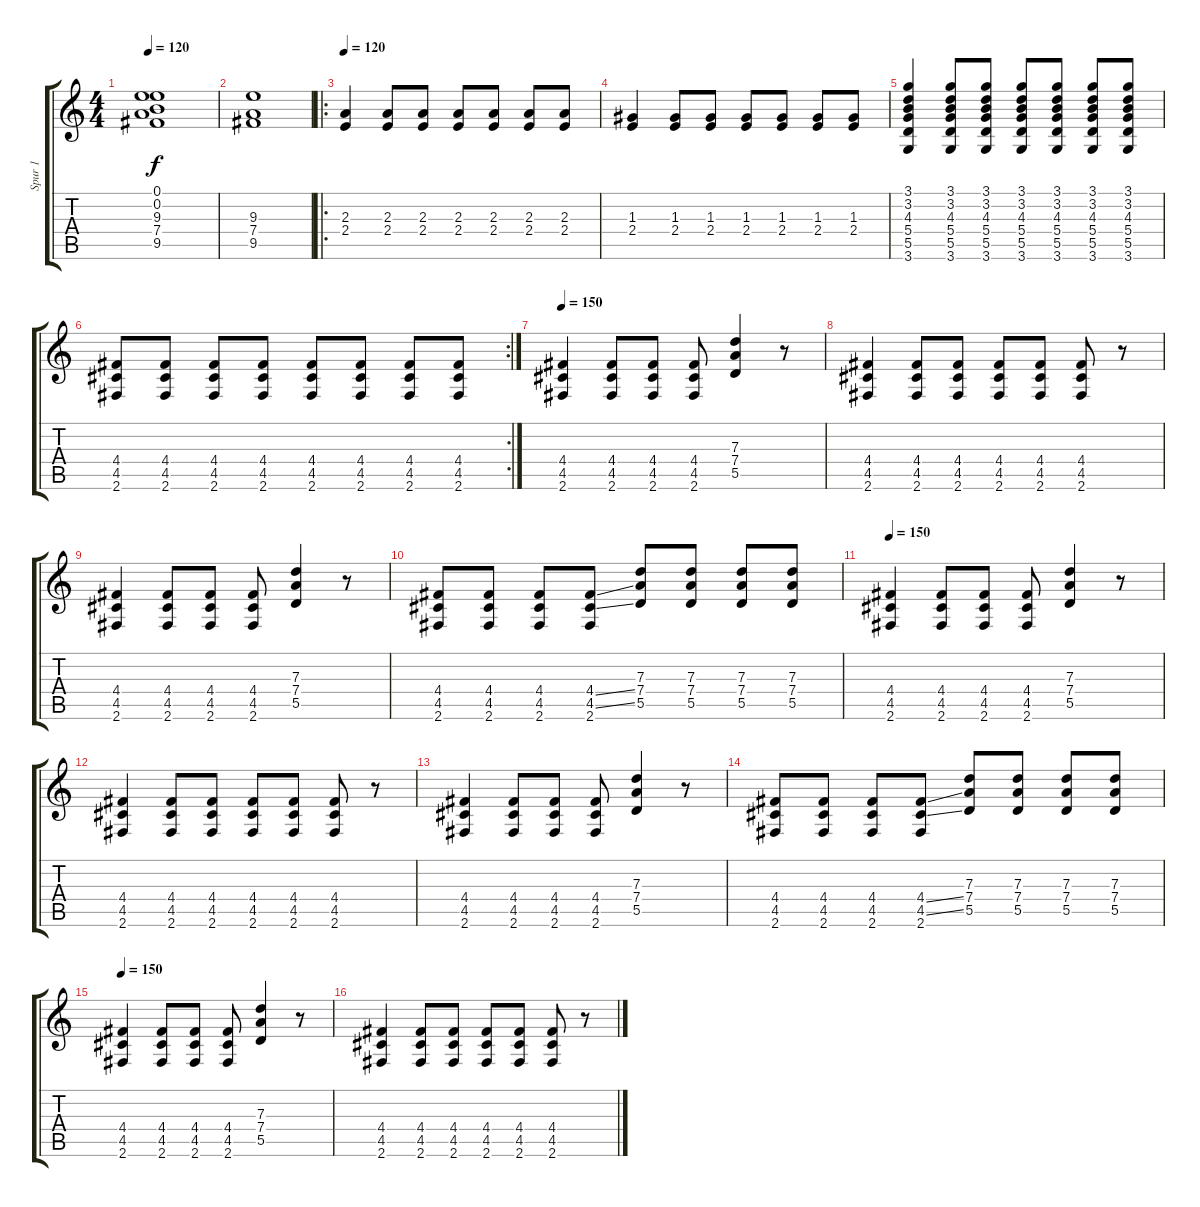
\track ("Spur 1" "Spur 1") {instrument overdrivenguitar}
\staff {score tabs}
\tuning (E4 B3 G3 D3 A2 E2) {hide}
\ts (4 4)
\tempo 120
\clef g2
\ks c
(0.1 0.2 9.3 7.4 9.5).1{dy f} |
(9.3 7.4 9.5).1{volume 10} |
\ro
\tempo 120
(2.3 2.4).4{instrument electricguitarclean} (2.3 2.4).8 (2.3 2.4).8 (2.3 2.4).8 (2.3 2.4).8 (2.3 2.4).8 (2.3 2.4).8 |
(1.3 2.4).4 (1.3 2.4).8 (1.3 2.4).8 (1.3 2.4).8 (1.3 2.4).8 (1.3 2.4).8 (1.3 2.4).8 |
(3.1 3.2 4.3 5.4 5.5 3.6).4 (3.1 3.2 4.3 5.4 5.5 3.6).8 (3.1 3.2 4.3 5.4 5.5 3.6).8 (3.1 3.2 4.3 5.4 5.5 3.6).8 (3.1 3.2 4.3 5.4 5.5 3.6).8 (3.1 3.2 4.3 5.4 5.5 3.6).8 (3.1 3.2 4.3 5.4 5.5 3.6).8 |
\rc 2
(4.4 4.5 2.6).8 (4.4 4.5 2.6).8 (4.4 4.5 2.6).8 (4.4 4.5 2.6).8 (4.4 4.5 2.6).8 (4.4 4.5 2.6).8 (4.4 4.5 2.6).8 (4.4 4.5 2.6).8 |
\tempo 150
(4.4 4.5 2.6).4{volume 16 instrument distortionguitar} (4.4 4.5 2.6).8 (4.4 4.5 2.6).8 (4.4 4.5 2.6).8 (7.3 7.4 5.5).4 r.8 |
(4.4 4.5 2.6).4 (4.4 4.5 2.6).8 (4.4 4.5 2.6).8 (4.4 4.5 2.6).8 (4.4 4.5 2.6).8 (4.4 4.5 2.6).8 r.8 |
(4.4 4.5 2.6).4 (4.4 4.5 2.6).8 (4.4 4.5 2.6).8 (4.4 4.5 2.6).8 (7.3 7.4 5.5).4 r.8 |
(4.4 4.5 2.6).8 (4.4 4.5 2.6).8 (4.4 4.5 2.6).8 (4.4{ss} 4.5{ss} 2.6).8 (7.3 7.4 5.5).8 (7.3 7.4 5.5).8 (7.3 7.4 5.5).8 (7.3 7.4 5.5).8 |
\tempo 150
(4.4 4.5 2.6).4{volume 16 instrument distortionguitar} (4.4 4.5 2.6).8 (4.4 4.5 2.6).8 (4.4 4.5 2.6).8 (7.3 7.4 5.5).4 r.8 |
(4.4 4.5 2.6).4 (4.4 4.5 2.6).8 (4.4 4.5 2.6).8 (4.4 4.5 2.6).8 (4.4 4.5 2.6).8 (4.4 4.5 2.6).8 r.8 |
(4.4 4.5 2.6).4 (4.4 4.5 2.6).8 (4.4 4.5 2.6).8 (4.4 4.5 2.6).8 (7.3 7.4 5.5).4 r.8 |
(4.4 4.5 2.6).8 (4.4 4.5 2.6).8 (4.4 4.5 2.6).8 (4.4{ss} 4.5{ss} 2.6).8 (7.3 7.4 5.5).8 (7.3 7.4 5.5).8 (7.3 7.4 5.5).8 (7.3 7.4 5.5).8 |
\tempo 150
(4.4 4.5 2.6).4{volume 16 instrument distortionguitar} (4.4 4.5 2.6).8 (4.4 4.5 2.6).8 (4.4 4.5 2.6).8 (7.3 7.4 5.5).4 r.8 |
(4.4 4.5 2.6).4 (4.4 4.5 2.6).8 (4.4 4.5 2.6).8 (4.4 4.5 2.6).8 (4.4 4.5 2.6).8 (4.4 4.5 2.6).8 r.8
